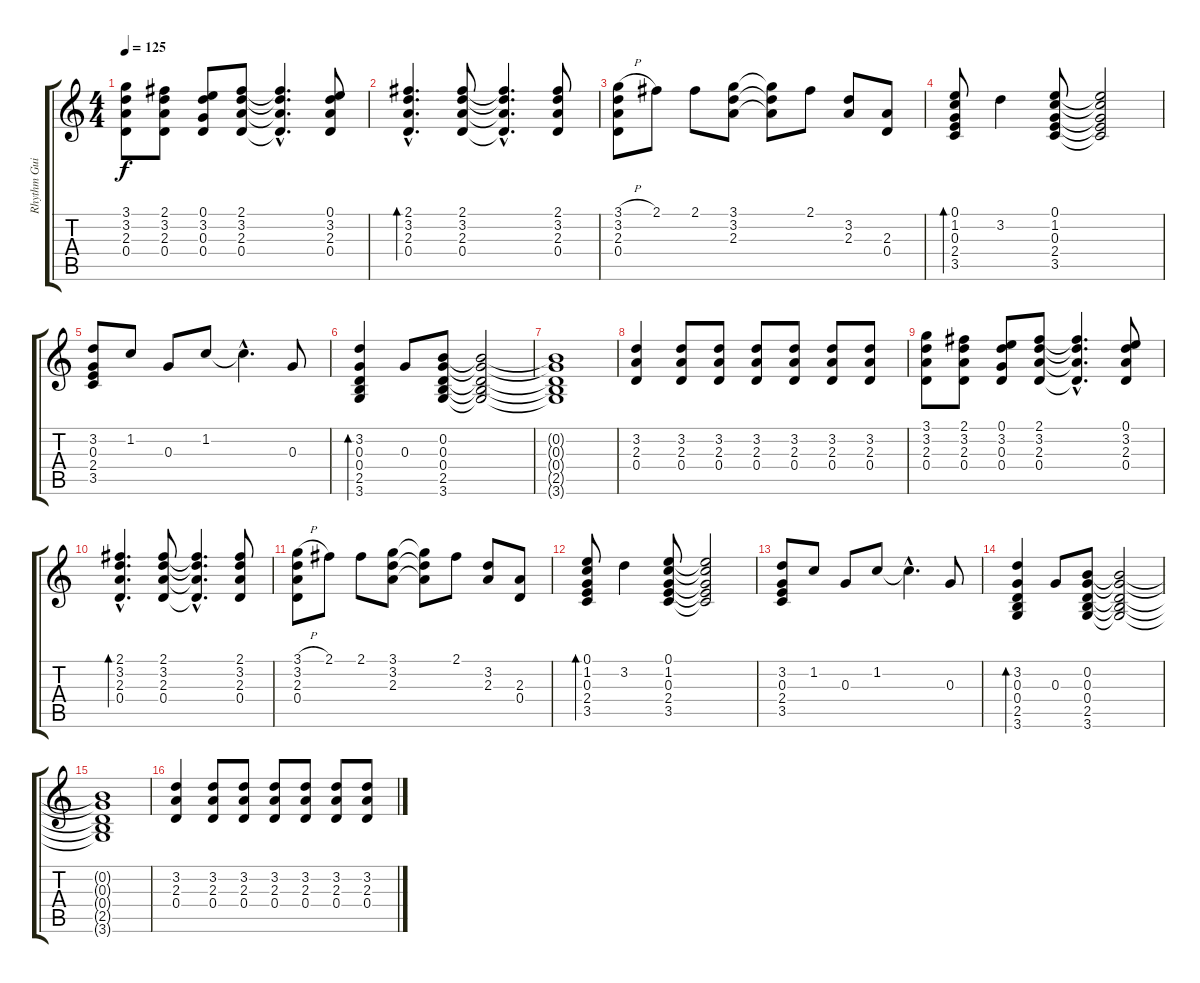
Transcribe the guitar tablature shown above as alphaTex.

\track ("Rhythm Guitar" "Rhythm Gui") {instrument overdrivenguitar}
\staff {score tabs}
\tuning (E4 B3 G3 D3 A2 E2) {hide}
\ts (4 4)
\tempo 125
\clef g2
\ks c
(3.1 3.2 2.3 0.4).8{dy f} (2.1 3.2 2.3 0.4).8 (0.1 3.2 0.3 0.4).8 (2.1 3.2 2.3 0.4).8 (2.1{hac t} 3.2{hac t} 2.3{hac t} 0.4{hac t}).4{d} (0.1 3.2 2.3 0.4).8 |
(2.1{hac} 3.2{hac} 2.3{hac} 0.4{hac}).4{d bd 60} (2.1 3.2 2.3 0.4).8 (2.1{hac t} 3.2{hac t} 2.3{hac t} 0.4{hac t}).4{d} (2.1 3.2 2.3 0.4).8 |
(3.1{h} 3.2 2.3 0.4).8 2.1.8 2.1.8 (3.1 3.2 2.3).8 (3.1{t} 3.2{t} 2.3{t}).8 2.1.8 (3.2 2.3).8 (2.3 0.4).8 |
(0.1 1.2 0.3 2.4 3.5).8{bd 60} 3.2.4 (0.1 1.2 0.3 2.4 3.5).8 (0.1{t} 1.2{t} 0.3{t} 2.4{t} 3.5{t}).2 |
(3.2 0.3 2.4 3.5).8 1.2.8 0.3.8 1.2.8 1.2{hac t}.4{d} 0.3.8 |
(3.2 0.3 0.4 2.5 3.6).4{bd 60} 0.3.8 (0.2 0.3 0.4 2.5 3.6).8 (0.2{t} 0.3{t} 0.4{t} 2.5{t} 3.6{t}).2 |
(0.2{t} 0.3{t} 0.4{t} 2.5{t} 3.6{t}).1 |
(3.2 2.3 0.4).4 (3.2 2.3 0.4).8 (3.2 2.3 0.4).8 (3.2 2.3 0.4).8 (3.2 2.3 0.4).8 (3.2 2.3 0.4).8 (3.2 2.3 0.4).8 |
(3.1 3.2 2.3 0.4).8 (2.1 3.2 2.3 0.4).8 (0.1 3.2 0.3 0.4).8 (2.1 3.2 2.3 0.4).8 (2.1{hac t} 3.2{hac t} 2.3{hac t} 0.4{hac t}).4{d} (0.1 3.2 2.3 0.4).8 |
(2.1{hac} 3.2{hac} 2.3{hac} 0.4{hac}).4{d bd 60} (2.1 3.2 2.3 0.4).8 (2.1{hac t} 3.2{hac t} 2.3{hac t} 0.4{hac t}).4{d} (2.1 3.2 2.3 0.4).8 |
(3.1{h} 3.2 2.3 0.4).8 2.1.8 2.1.8 (3.1 3.2 2.3).8 (3.1{t} 3.2{t} 2.3{t}).8 2.1.8 (3.2 2.3).8 (2.3 0.4).8 |
(0.1 1.2 0.3 2.4 3.5).8{bd 60} 3.2.4 (0.1 1.2 0.3 2.4 3.5).8 (0.1{t} 1.2{t} 0.3{t} 2.4{t} 3.5{t}).2 |
(3.2 0.3 2.4 3.5).8 1.2.8 0.3.8 1.2.8 1.2{hac t}.4{d} 0.3.8 |
(3.2 0.3 0.4 2.5 3.6).4{bd 60} 0.3.8 (0.2 0.3 0.4 2.5 3.6).8 (0.2{t} 0.3{t} 0.4{t} 2.5{t} 3.6{t}).2 |
(0.2{t} 0.3{t} 0.4{t} 2.5{t} 3.6{t}).1 |
(3.2 2.3 0.4).4 (3.2 2.3 0.4).8 (3.2 2.3 0.4).8 (3.2 2.3 0.4).8 (3.2 2.3 0.4).8 (3.2 2.3 0.4).8 (3.2 2.3 0.4).8
